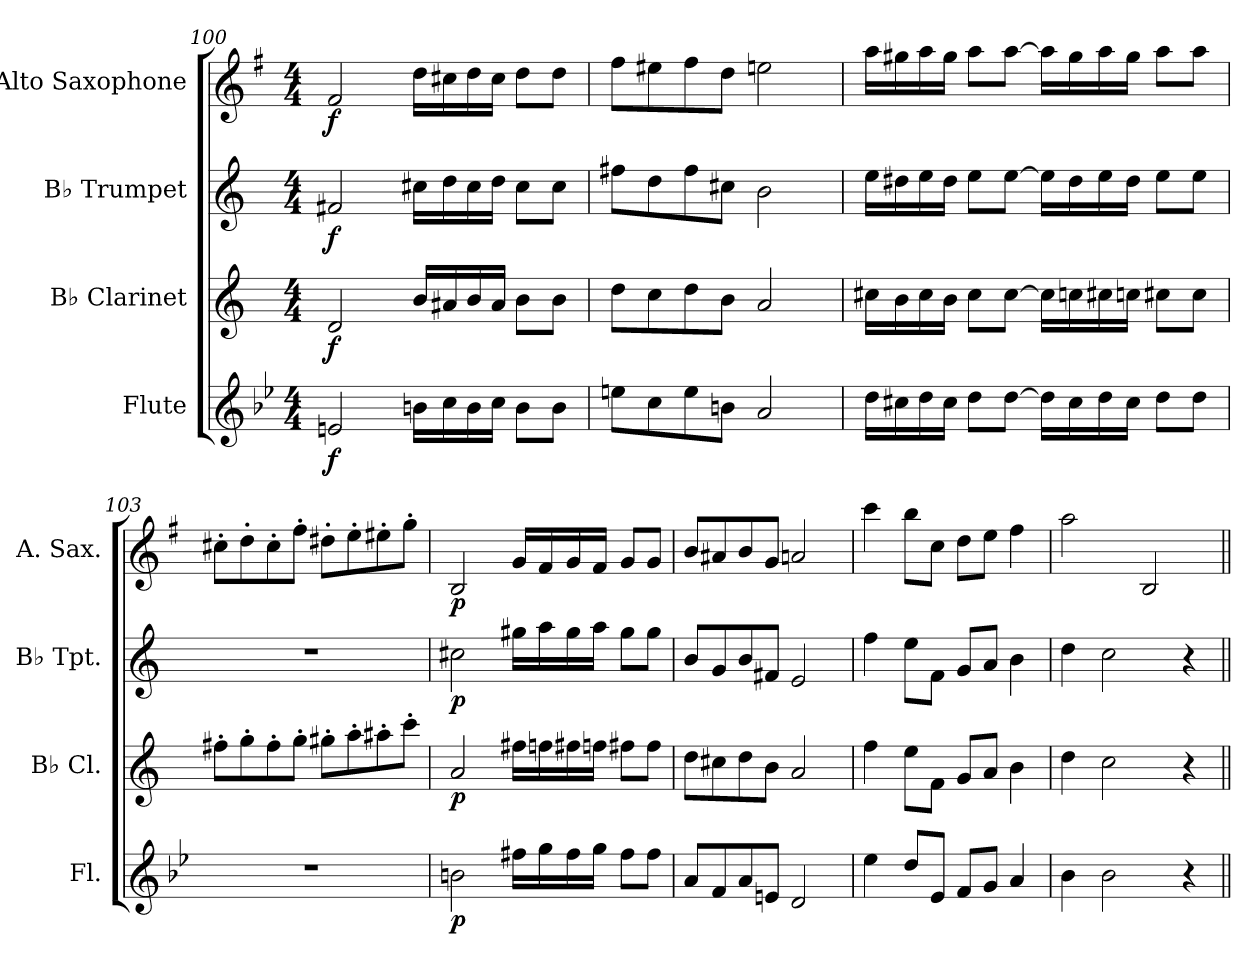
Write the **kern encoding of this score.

**kern	**dynam	**kern	**dynam	**kern	**dynam	**kern	**dynam
*part4	*part4	*part3	*part3	*part2	*part2	*part1	*part1
*staff4	*staff4	*staff3	*staff3	*staff2	*staff2	*staff1	*staff1
*I"Flute	*	*I"B♭ Clarinet	*	*I"B♭ Trumpet	*	*I"Alto Saxophone	*
*I'Fl.	*	*I'B♭ Cl.	*	*I'B♭ Tpt.	*	*I'A. Sax.	*
*clefG2	*	*clefG2	*	*clefG2	*	*clefG2	*
*	*	*ITrd1c2	*	*ITrd1c2	*	*ITrd5c9	*
*k[b-e-]	*	*k[b-e-]	*	*k[b-e-]	*	*k[b-e-]	*
*M4/4	*	*M4/4	*	*M4/4	*	*M4/4	*
=100	=100	=100	=100	=100	=100	=100	=100
!	!LO:DY:b	!	!LO:DY:b	!	!LO:DY:b	!	!LO:DY:b
2en/	f	2c/	f	2en/	f	2A/	f
16bn\LL	.	16a/LL	.	16bn\LL	.	16f\LL	.
16cc\	.	16g#X/	.	16cc\	.	16en\	.
16b\	.	16a/	.	16b\	.	16f\	.
16cc\JJ	.	16g#/JJ	.	16cc\JJ	.	16e\JJ	.
8b\L	.	8a\L	.	8b\L	.	8f\L	.
8b\J	.	8a\J	.	8b\J	.	8f\J	.
=101	=101	=101	=101	=101	=101	=101	=101
8een\L	.	8cc\L	.	8een\L	.	8a\L	.
8cc\	.	8b-\	.	8cc\	.	8g#X\	.
8ee\	.	8cc\	.	8ee\	.	8a\	.
8bn\J	.	8a\J	.	8bn\J	.	8f\J	.
2a/	.	2g/	.	2a\	.	2gn\	.
!!LO:LB:g=z
=102	=102	=102	=102	=102	=102	=102	=102
16dd\LL	.	16bn\LL	.	16dd\LL	.	16cc\LL	.
16cc#X\	.	16a\	.	16cc#X\	.	16bn\	.
16dd\	.	16b\	.	16dd\	.	16cc\	.
16cc#\JJ	.	16a\JJ	.	16cc#\JJ	.	16b\JJ	.
8dd\L	.	8b\L	.	8dd\L	.	8cc\L	.
[8dd\J	.	[8b\J	.	[8dd\J	.	[8cc\J	.
16dd\LL]	.	16b\LL]	.	16dd\LL]	.	16cc\LL]	.
16cc#\	.	16b-X\	.	16cc#\	.	16b\	.
16dd\	.	16bn\	.	16dd\	.	16cc\	.
16cc#\JJ	.	16b-X\JJ	.	16cc#\JJ	.	16b\JJ	.
8dd\L	.	8bn\L	.	8dd\L	.	8cc\L	.
8dd\J	.	8b\J	.	8dd\J	.	8cc\J	.
=103	=103	=103	=103	=103	=103	=103	=103
1r	.	8een'\L	.	1r	.	8en'\L	.
.	.	8ff'\	.	.	.	8f'\	.
.	.	8ee'\	.	.	.	8e'\	.
.	.	8ff'\J	.	.	.	8a'\J	.
.	.	8ff#X'\L	.	.	.	8f#X'\L	.
.	.	8gg'\	.	.	.	8g'\	.
.	.	8gg#X'\	.	.	.	8g#X'\	.
.	.	8bb-'\J	.	.	.	8b-'\J	.
=104	=104	=104	=104	=104	=104	=104	=104
!	!LO:DY:b	!	!LO:DY:b	!	!LO:DY:b	!	!LO:DY:b
2bn\	p	2g/	p	2bn\	p	2D/	p
16ff#X\LL	.	16een\LL	.	16ff#X\LL	.	16B-/LL	.
16gg\	.	16ee-X\	.	16gg\	.	16A/	.
16ff#\	.	16een\	.	16ff#\	.	16B-/	.
16gg\JJ	.	16ee-X\JJ	.	16gg\JJ	.	16A/JJ	.
8ff#\L	.	8een\L	.	8ff#\L	.	8B-/L	.
8ff#\J	.	8ee\J	.	8ff#\J	.	8B-/J	.
=105	=105	=105	=105	=105	=105	=105	=105
8a/L	.	8cc\L	.	8a/L	.	8d/L	.
8f/	.	8bn\	.	8f/	.	8c#X/	.
8a/	.	8cc\	.	8a/	.	8d/	.
8en/J	.	8a\J	.	8en/J	.	8B-/J	.
2d/	.	2g/	.	2d/	.	2cn/	.
!!LO:PB:g=z
=106	=106	=106	=106	=106	=106	=106	=106
4ee-\	.	4ee-\	.	4ee-\	.	4ee-\	.
8dd/L	.	8dd\L	.	8dd\L	.	8dd\L	.
8e-/J	.	8e-\J	.	8e-\J	.	8e-\J	.
8f/L	.	8f/L	.	8f/L	.	8f\L	.
8g/J	.	8g/J	.	8g/J	.	8g\J	.
4a/	.	4a\	.	4a\	.	4a\	.
=107	=107	=107	=107	=107	=107	=107	=107
4b-\	.	4cc\	.	4cc\	.	2cc\	.
2b-\	.	2b-\	.	2b-\	.	.	.
.	.	.	.	.	.	2D/	.
4r	.	4r	.	4r	.	.	.
=||	=||	=||	=||	=||	=||	=||	=||
*-	*-	*-	*-	*-	*-	*-	*-
